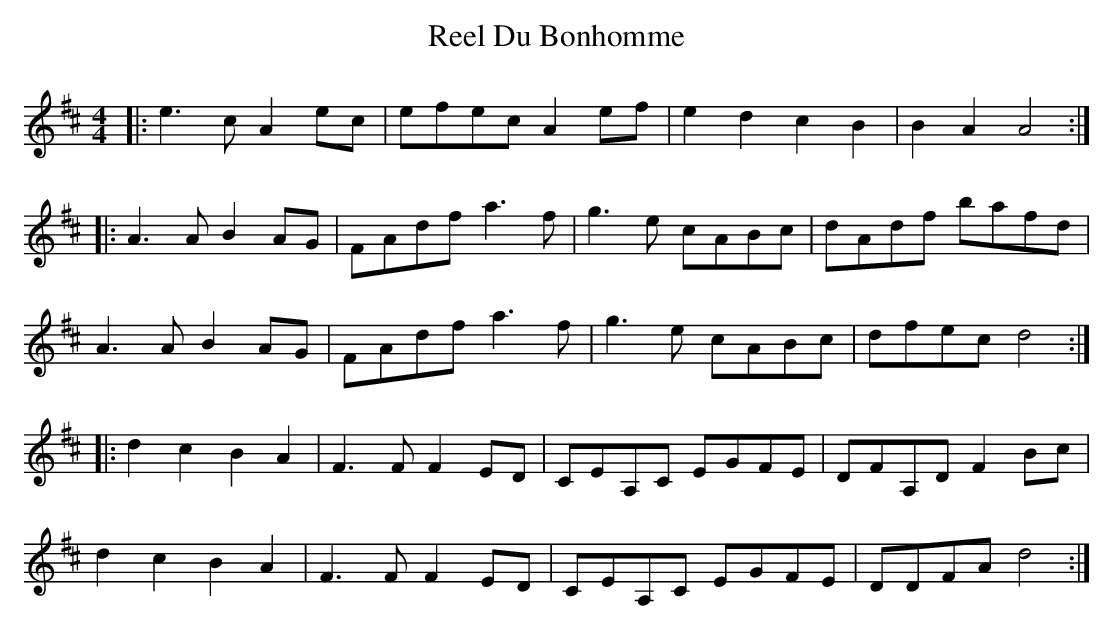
X:1
T: Reel Du Bonhomme
M: 4/4
L: 1/8
K: Amix
|:e3c A2ec|efec A2ef|e2d2 c2B2|B2A2 A4:|
K:Dmaj
|:A3A B2AG|FAdf a3f|g3e cABc|dAdf bafd|
A3A B2AG|FAdf a3f|g3e cABc|dfec d4:|
|:d2c2 B2A2|F3F F2ED|CEA,C EGFE|DFA,D F2Bc|
d2c2 B2A2|F3F F2ED|CEA,C EGFE|DDFA d4:|
